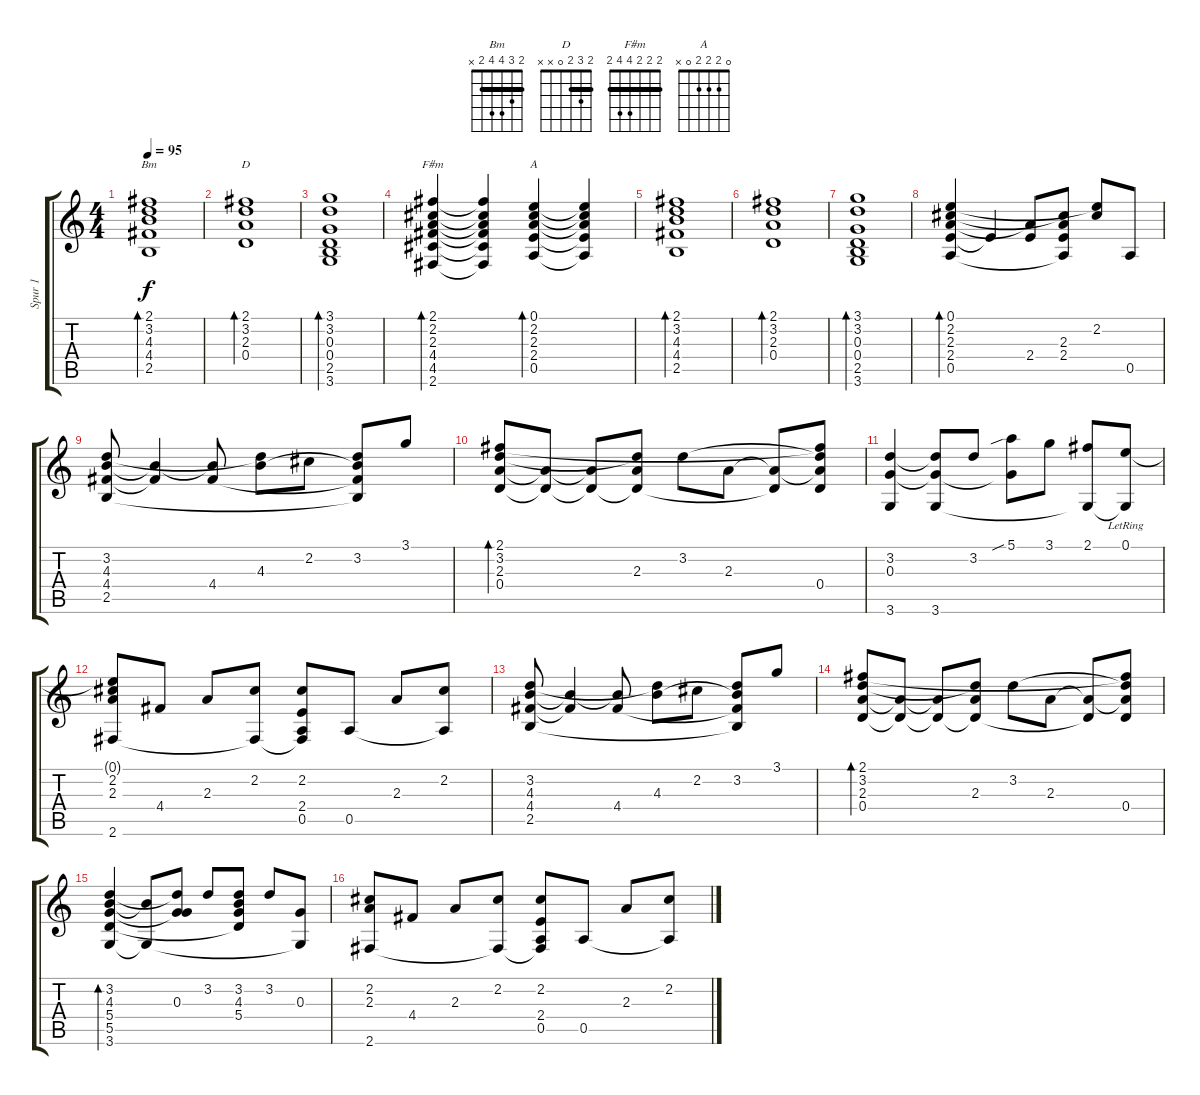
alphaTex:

\track ("Spur 1" "Spur 1") {instrument acousticguitarsteel}
\staff {score tabs}
\tuning (E4 B3 G3 D3 A2 E2) {hide}
\chord ("Bm" 2 3 4 4 2 x) {barre 2}
\chord ("D" 2 3 2 0 x x) {barre 2}
\chord ("F#m" 2 2 2 4 4 2) {barre 2}
\chord ("A" 0 2 2 2 0 x)
\ts (4 4)
\tempo 95
\clef g2
\ks c
(2.1 3.2 4.3 4.4 2.5).1{bd 120 ch "Bm" dy f} |
(2.1 3.2 2.3 0.4).1{bd 120 ch "D"} |
(3.1 3.2 0.3 0.4 2.5 3.6).1{bd 240} |
(2.1 2.2 2.3 4.4 4.5 2.6).4{bd 240 ch "F#m"} (2.1{t} 2.2{t} 2.3{t} 4.4{t} 4.5{t} 2.6{t}).4 (0.1 2.2 2.3 2.4 0.5).4{bd 120 ch "A"} (0.1{t} 2.2{t} 2.3{t} 2.4{t} 0.5{t}).4 |
(2.1 3.2 4.3 4.4 2.5).1{bd 120} |
(2.1 3.2 2.3 0.4).1{bd 120} |
(3.1 3.2 0.3 0.4 2.5 3.6).1{bd 240} |
(0.1 2.2 2.3 2.4 0.5).4{bd 120} 2.4{t}.4 (2.3{t} 2.4).8 (2.2{t} 2.3 2.4 0.5{t}).8 (0.1{t} 2.2).8 0.5.8 |
(3.2 4.3 4.4 2.5).8 (4.3{t} 4.4{t}).4 (4.3{t} 4.4).8 (3.2{t} 4.3).8 2.2.8 (3.2 4.3{t} 4.4{t} 2.5{t}).8 3.1.8 |
(2.1 3.2 2.3 0.4).8{bd 480} (2.3{t} 0.4{t}).8 (2.3{t} 0.4{t}).8 (3.2{t} 2.3 0.4{t}).8 3.2.8 2.3.8 (2.3{t} 0.4{t}).8 (2.1{t} 3.2{t} 2.3{t} 0.4).8 |
(3.2 0.3 3.6).4 (3.2{t} 0.3{t} 3.6).8 3.2.8 (5.1{sib} 0.3{t}).8 3.1.8 (2.1 3.6{t}).8 (0.1{lr} 3.6{t}).8 |
(0.1{t} 2.2 2.3 2.6).8 4.4.8 2.3.8 (2.2 2.6{t}).8 (2.2 2.4 0.5 2.6{t}).8 0.5.8 2.3.8 (2.2 0.5{t}).8 |
(3.2 4.3 4.4 2.5).8 (4.3{t} 4.4{t}).4 (4.3{t} 4.4).8 (3.2{t} 4.3).8 2.2.8 (3.2 4.3{t} 4.4{t} 2.5{t}).8 3.1.8 |
(2.1 3.2 2.3 0.4).8{bd 480} (2.3{t} 0.4{t}).8 (2.3{t} 0.4{t}).8 (3.2{t} 2.3 0.4{t}).8 3.2.8 2.3.8 (2.3{t} 0.4{t}).8 (2.1{t} 3.2{t} 2.3{t} 0.4).8 |
(3.2 4.3 5.4 5.5 3.6).4{bd 240} (4.3{t} 3.6{t}).8 (3.2{t} 0.3 5.4{t}).8 3.2.8 (3.2 4.3 5.4 5.5{t}).8 3.2.8 (0.3 3.6{t}).8 |
(2.2 2.3 2.6).8 4.4.8 2.3.8 (2.2 2.6{t}).8 (2.2 2.4 0.5 2.6{t}).8 0.5.8 2.3.8 (2.2 0.5{t}).8
